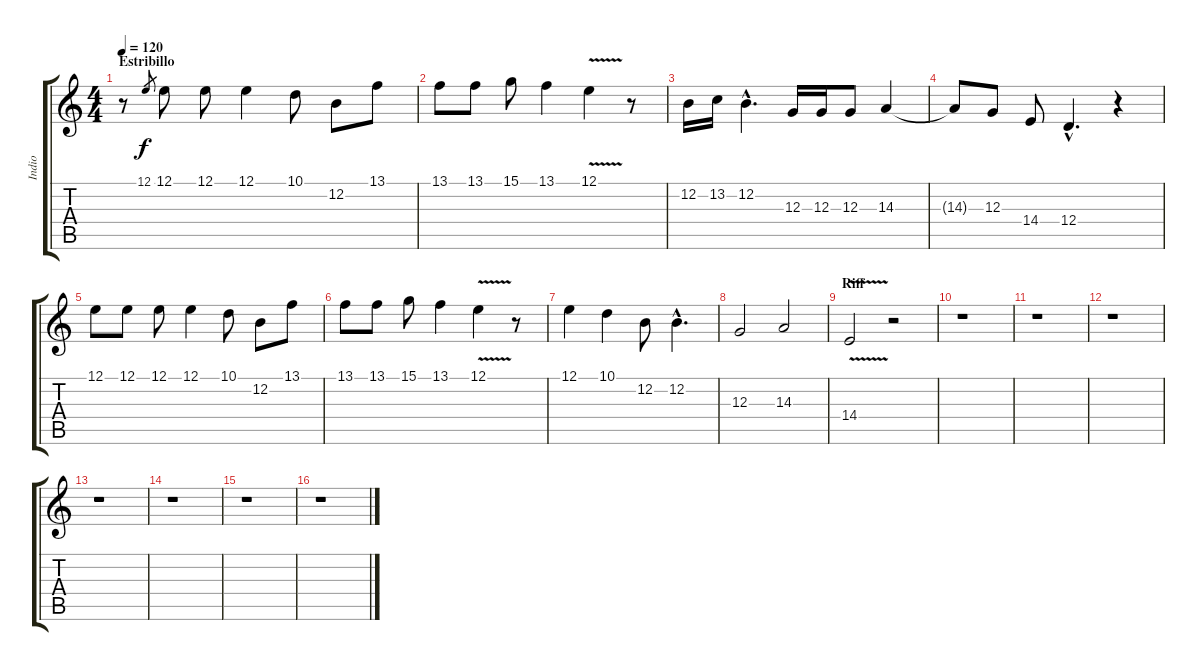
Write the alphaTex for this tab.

\track ("Indio" "Indio") {instrument lead2sawtooth}
\staff {score tabs}
\tuning (E4 B3 G3 D3 A2 E2) {hide}
\ts (4 4)
\section ("" "Estribillo")
\tempo 120
\clef g2
\ks c
r.8{dy f} 12.1.8{gr} 12.1.8 12.1.8 12.1.4 10.1.8 12.2.8 13.1.8 |
13.1.8 13.1.8 15.1.8 13.1.4 12.1{v}.4 r.8 |
12.2.16 13.2.16 12.2{hac}.4{d} 12.3.16 12.3.16 12.3.8 14.3.4 |
14.3{t}.8 12.3.8 14.4.8 12.4{hac}.4{d} r.4 |
12.1.8 12.1.8 12.1.8 12.1.4 10.1.8 12.2.8 13.1.8 |
13.1.8 13.1.8 15.1.8 13.1.4 12.1{v}.4 r.8 |
12.1.4 10.1.4 12.2.8 12.2{hac}.4{d} |
12.3.2 14.3.2 |
\section ("" "Riff")
14.4{v}.2{volume 8} r.2 |
r.1 |
r.1 |
r.1 |
r.1 |
r.1 |
r.1 |
r.1
